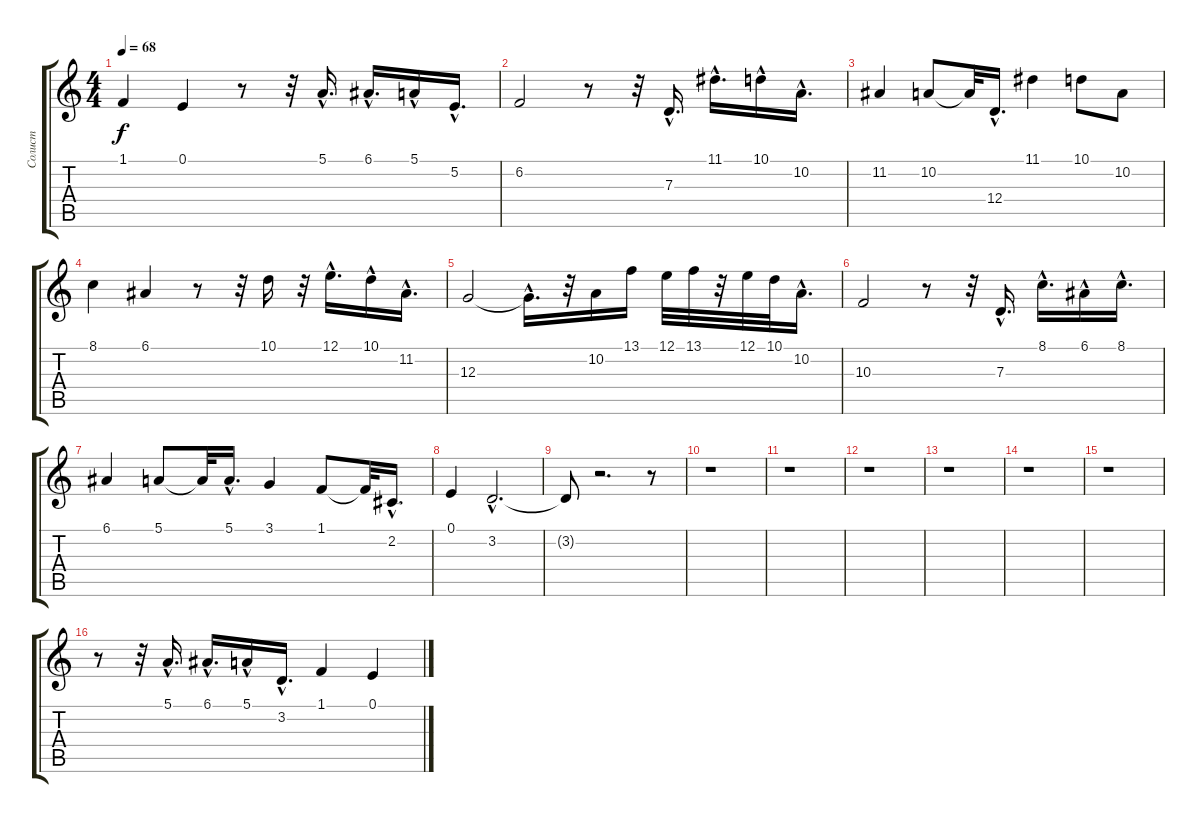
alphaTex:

\track ("Солист" "Солист") {instrument pad8sweep}
\staff {score tabs}
\tuning (E4 B3 G3 D3 A2 E2) {hide}
\ts (4 4)
\tempo 68
\clef g2
\ks c
1.1.4{dy f} 0.1.4 r.8 r.32 5.1{hac}.16{d} 6.1{hac}.16{d} 5.1{hac}.16 5.2{hac}.16{d} |
6.2.2 r.8 r.32 7.3{hac}.16{d} 11.1{hac}.16{d} 10.1{hac}.16 10.2{hac}.16{d} |
11.2.4 10.2.8 10.2{t}.32 12.4{hac}.16{d} 11.1.4 10.1.8 10.2.8 |
8.1.4 6.1.4 r.8 r.32 10.1.16 r.32 12.1{hac}.16{d} 10.1{hac}.16 11.2{hac}.16{d} |
12.3.2 12.3{hac t}.16{d} r.32 10.2.16 13.1.16 12.1.32 13.1.32 r.32 12.1.32 10.1.32 10.2{hac}.16{d} |
10.3.2 r.8 r.32 7.3{hac}.16{d} 8.1{hac}.16{d} 6.1{hac}.16 8.1{hac}.16{d} |
6.1.4 5.1.8 5.1{t}.32 5.1{hac}.16{d} 3.1.4 1.1.8 1.1{t}.32 2.2{hac}.16{d} |
0.1.4 3.2{hac}.2{d} |
3.2{t}.8 r.2{d} r.8 |
r.1 |
r.1 |
r.1 |
r.1 |
r.1 |
r.1 |
r.8 r.32 5.1{hac}.16{d} 6.1{hac}.16{d} 5.1{hac}.16 3.2{hac}.16{d} 1.1.4 0.1.4
